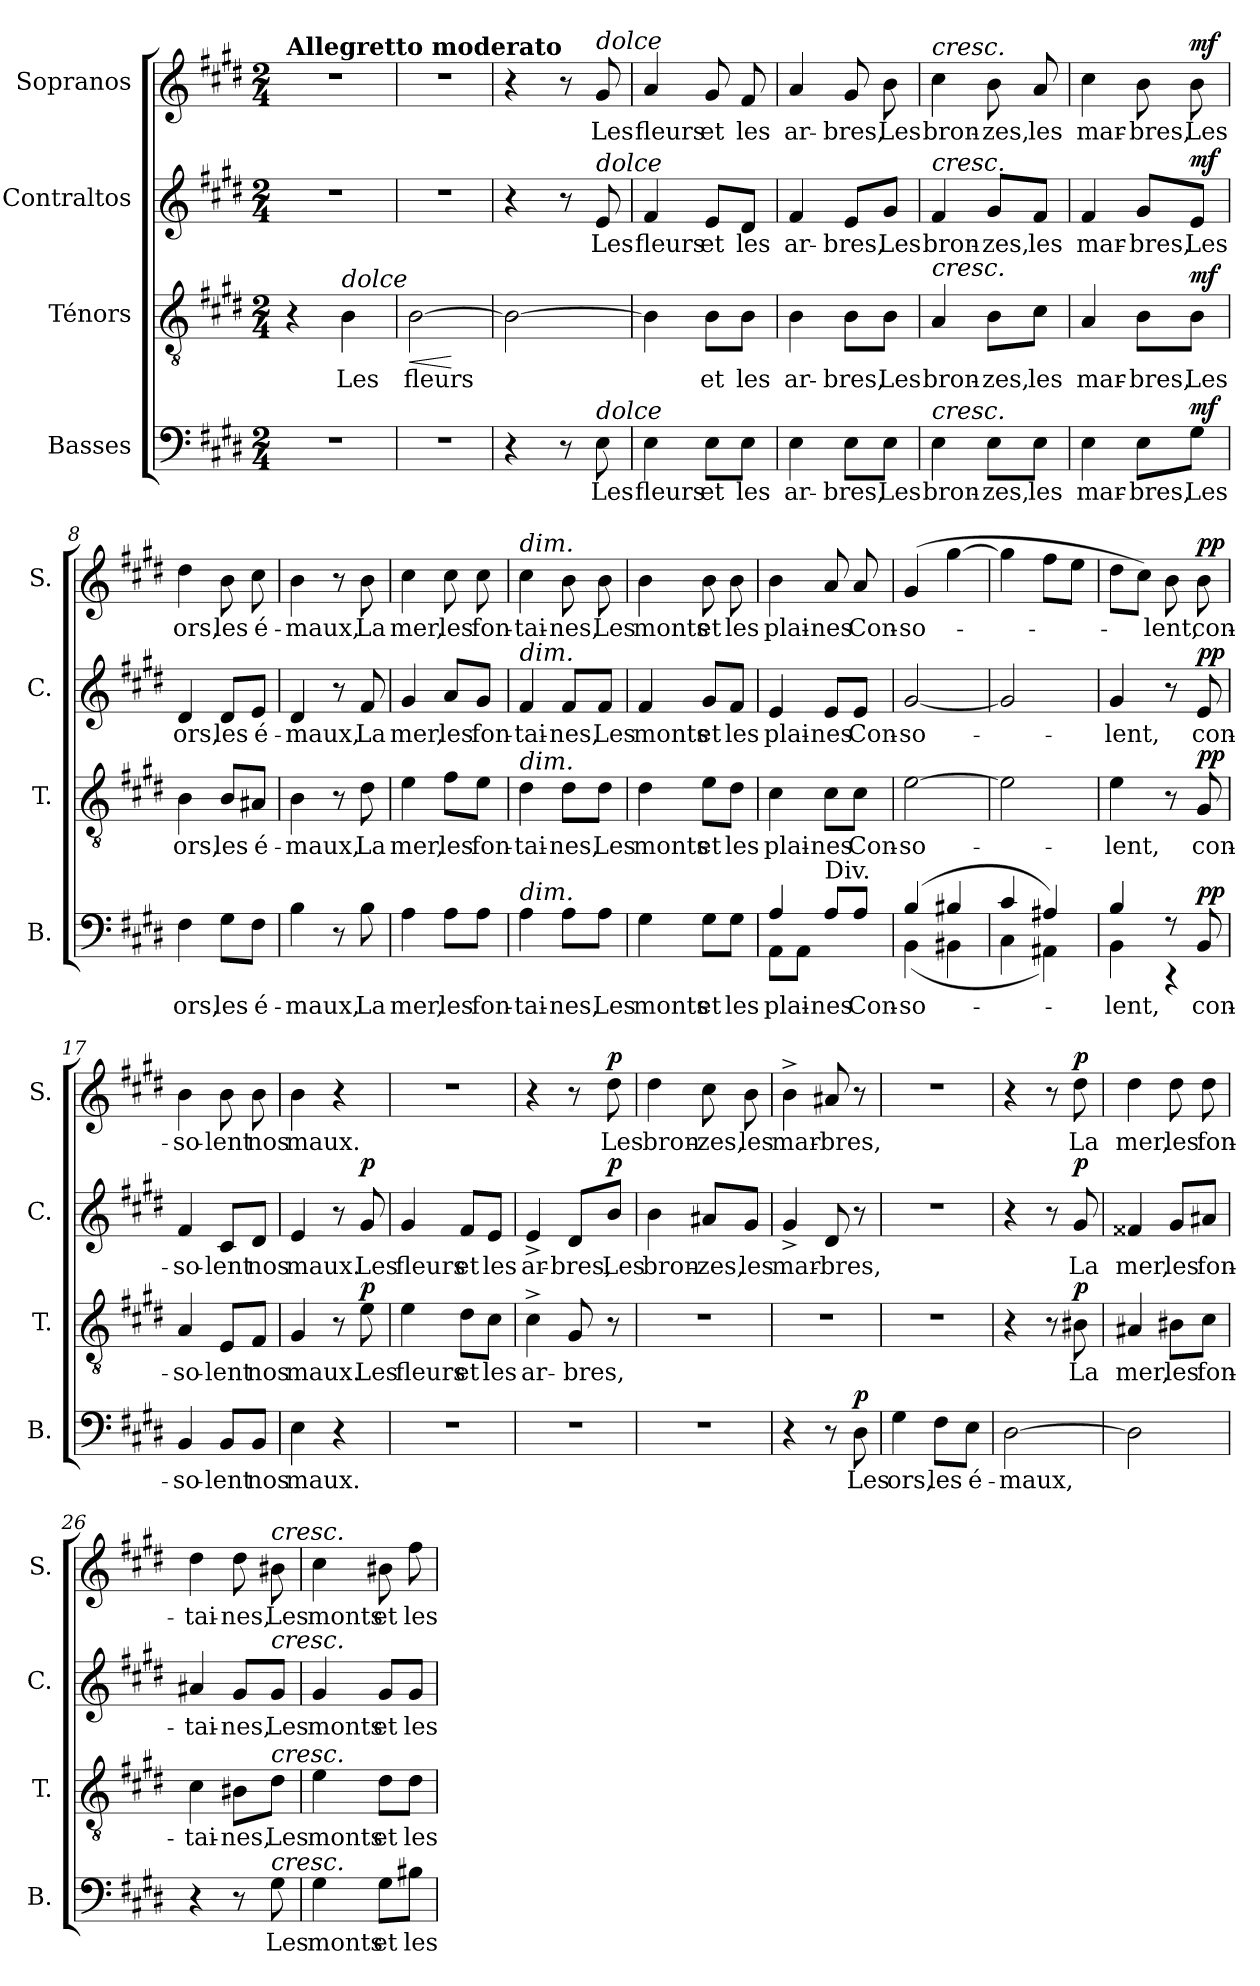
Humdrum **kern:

**kern	**text	**dynam	**kern	**text	**dynam	**kern	**text	**dynam	**kern	**text	**dynam
*part4	*part4	*part4	*part3	*part3	*part3	*part2	*part2	*part2	*part1	*part1	*part1
*staff4	*staff4	*staff4	*staff3	*staff3	*staff3	*staff2	*staff2	*staff2	*staff1	*staff1	*staff1
*I"Basses	*	*	*I"Ténors	*	*	*I"Contraltos	*	*	*I"Sopranos	*	*
*I'B.	*	*	*I'T.	*	*	*I'C.	*	*	*I'S.	*	*
*clefF4	*	*	*clefGv2	*	*	*clefG2	*	*	*clefG2	*	*
*	*	*	*ITrd7c12	*	*	*	*	*	*	*	*
*k[f#c#g#d#]	*	*	*k[f#c#g#d#]	*	*	*k[f#c#g#d#]	*	*	*k[f#c#g#d#]	*	*
*E:	*	*	*E:	*	*	*E:	*	*	*E:	*	*
*M2/4	*	*	*M2/4	*	*	*M2/4	*	*	*M2/4	*	*
=1	=1	=1	=1	=1	=1	=1	=1	=1	=1	=1	=1
!	!	!	!	!	!	!	!	!	!LO:TX:B:t=Allegretto moderato	!	!
2r	.	.	4r	.	.	2r	.	.	2r	.	.
!	!	!	!LO:TX:i:t=dolce	!	!	!	!	!	!	!	!
.	.	.	4BB\	Les	.	.	.	.	.	.	.
=2	=2	=2	=2	=2	=2	=2	=2	=2	=2	=2	=2
!	!	!	!	!	!LO:HP:b	!	!	!	!	!	!
2r	.	.	[2BB\	fleurs	<	2r	.	.	2r	.	.
.	.	.	.	.	[	.	.	.	.	.	.
=3	=3	=3	=3	=3	=3	=3	=3	=3	=3	=3	=3
4r	.	.	2BB\_	.	.	4r	.	.	4r	.	.
8r	.	.	.	.	.	8r	.	.	8r	.	.
!	!	!	!	!	!	!	!	!	!LO:TX:i:t=dolce	!	!
!	!	!	!	!	!	!LO:TX:i:t=dolce	!	!	!	!	!
!LO:TX:i:t=dolce	!	!	!	!	!	!	!	!	!	!	!
8E\	Les	.	.	.	.	8e/	Les	.	8g#/	Les	.
=4	=4	=4	=4	=4	=4	=4	=4	=4	=4	=4	=4
4E\	fleurs	.	4BB\]	.	.	4f#/	fleurs	.	4a/	fleurs	.
8E\L	et	.	8BB\L	et	.	8e/L	et	.	8g#/	et	.
8E\J	les	.	8BB\J	les	.	8d#/J	les	.	8f#/	les	.
=5	=5	=5	=5	=5	=5	=5	=5	=5	=5	=5	=5
4E\	ar-	.	4BB\	ar-	.	4f#/	ar-	.	4a/	ar-	.
8E\L	-bres,	.	8BB\L	-bres,	.	8e/L	-bres,	.	8g#/	-bres,	.
8E\J	Les	.	8BB\J	Les	.	8g#/J	Les	.	8b\	Les	.
=6	=6	=6	=6	=6	=6	=6	=6	=6	=6	=6	=6
!	!	!	!	!	!	!	!	!	!LO:TX:i:t=cresc.	!	!
!	!	!	!	!	!	!LO:TX:i:t=cresc.	!	!	!	!	!
!	!	!	!LO:TX:i:t=cresc.	!	!	!	!	!	!	!	!
!LO:TX:i:t=cresc.	!	!	!	!	!	!	!	!	!	!	!
4E\	bron-	.	4AA/	bron-	.	4f#/	bron-	.	4cc#\	bron-	.
8E\L	-zes,	.	8BB\L	-zes,	.	8g#/L	-zes,	.	8b\	-zes,	.
8E\J	les	.	8C#\J	les	.	8f#/J	les	.	8a/	les	.
=7	=7	=7	=7	=7	=7	=7	=7	=7	=7	=7	=7
4E\	mar-	.	4AA/	mar-	.	4f#/	mar-	.	4cc#\	mar-	.
8E\L	-bres,	.	8BB\L	-bres,	.	8g#/L	-bres,	.	8b\	-bres,	.
8G#\J	Les	mf	8BB\J	Les	mf	8e/J	Les	mf	8b\	Les	mf
=8	=8	=8	=8	=8	=8	=8	=8	=8	=8	=8	=8
4F#\	ors,	.	4BB\	ors,	.	4d#/	ors,	.	4dd#\	ors,	.
8G#\L	les	.	8BB/L	les	.	8d#/L	les	.	8b\	les	.
8F#\J	é-	.	8AA#X/J	é-	.	8e/J	é-	.	8cc#\	é-	.
!!LO:LB:g=z
=9	=9	=9	=9	=9	=9	=9	=9	=9	=9	=9	=9
4B\	-maux,	.	4BB\	-maux,	.	4d#/	-maux,	.	4b\	-maux,	.
8r	.	.	8r	.	.	8r	.	.	8r	.	.
8B\	La	.	8D#\	La	.	8f#/	La	.	8b\	La	.
=10	=10	=10	=10	=10	=10	=10	=10	=10	=10	=10	=10
4A\	mer,	.	4E\	mer,	.	4g#/	mer,	.	4cc#\	mer,	.
8A\L	les	.	8F#\L	les	.	8a/L	les	.	8cc#\	les	.
8A\J	fon-	.	8E\J	fon-	.	8g#/J	fon-	.	8cc#\	fon-	.
=11	=11	=11	=11	=11	=11	=11	=11	=11	=11	=11	=11
!	!	!	!	!	!	!	!	!	!LO:TX:i:t=dim.	!	!
!	!	!	!	!	!	!LO:TX:i:t=dim.	!	!	!	!	!
!	!	!	!LO:TX:i:t=dim.	!	!	!	!	!	!	!	!
!LO:TX:i:t=dim.	!	!	!	!	!	!	!	!	!	!	!
4A\	-tai-	.	4D#\	-tai-	.	4f#/	-tai-	.	4cc#\	-tai-	.
8A\L	-nes,	.	8D#\L	-nes,	.	8f#/L	-nes,	.	8b\	-nes,	.
8A\J	Les	.	8D#\J	Les	.	8f#/J	Les	.	8b\	Les	.
=12	=12	=12	=12	=12	=12	=12	=12	=12	=12	=12	=12
4G#\	monts	.	4D#\	monts	.	4f#/	monts	.	4b\	monts	.
8G#\L	et	.	8E\L	et	.	8g#/L	et	.	8b\	et	.
8G#\J	les	.	8D#\J	les	.	8f#/J	les	.	8b\	les	.
=13	=13	=13	=13	=13	=13	=13	=13	=13	=13	=13	=13
*^	*	*	*	*	*	*	*	*	*	*	*
4A/	8AA\L	plai-	.	4C#\	plai-	.	4e/	plai-	.	4b\	plai-	.
.	8AA\J	.	.	.	.	.	.	.	.	.	.	.
!LO:TX:t=Div.	!	!	!	!	!	!	!	!	!	!	!	!
8A/L	4ryy	-nes	.	8C#\L	-nes	.	8e/L	-nes	.	8a/	-nes	.
8A/J	.	Con-	.	8C#\J	Con-	.	8e/J	Con-	.	8a/	Con-	.
=14	=14	=14	=14	=14	=14	=14	=14	=14	=14	=14	=14	=14
(4B/	(4BB\	-so-	.	[2E\	-so-	.	[2g#/	-so-	.	(4g#/	-so-	.
4B#X/	4BB#X\	.	.	.	.	.	.	.	.	[4gg#\	.	.
=15	=15	=15	=15	=15	=15	=15	=15	=15	=15	=15	=15	=15
4c#/	4C#\	.	.	2E\]	.	.	2g#/]	.	.	4gg#\]	.	.
4A#X/)	4AA#X\)	.	.	.	.	.	.	.	.	8ff#\L	.	.
.	.	.	.	.	.	.	.	.	.	8ee\J	.	.
=16	=16	=16	=16	=16	=16	=16	=16	=16	=16	=16	=16	=16
4B/	4BB\	-lent,	.	4E\	-lent,	.	4g#/	-lent,	.	8dd#\L	.	.
.	.	.	.	.	.	.	.	.	.	8cc#\J)	.	.
8r	4r	.	.	8r	.	.	8r	.	.	8b\	-lent,	.
8BB/	.	con-	pp	8GG#/	con-	pp	8e/	con-	pp	8b\	con-	pp
*v	*v	*	*	*	*	*	*	*	*	*	*	*
!!LO:PB:g=z
=17	=17	=17	=17	=17	=17	=17	=17	=17	=17	=17	=17
4BB/	-so-	.	4AA/	-so-	.	4f#/	-so-	.	4b\	-so-	.
8BB/L	-lent	.	8EE/L	-lent	.	8c#/L	-lent	.	8b\	-lent	.
8BB/J	nos	.	8FF#/J	nos	.	8d#/J	nos	.	8b\	nos	.
=18	=18	=18	=18	=18	=18	=18	=18	=18	=18	=18	=18
4E\	maux.	.	4GG#/	maux.	.	4e/	maux.	.	4b\	maux.	.
4r	.	.	8r	.	.	8r	.	.	4r	.	.
.	.	.	8E\	Les	p	8g#/	Les	p	.	.	.
=19	=19	=19	=19	=19	=19	=19	=19	=19	=19	=19	=19
2r	.	.	4E\	fleurs	.	4g#/	fleurs	.	2r	.	.
.	.	.	8D#\L	et	.	8f#/L	et	.	.	.	.
.	.	.	8C#\J	les	.	8e/J	les	.	.	.	.
=20	=20	=20	=20	=20	=20	=20	=20	=20	=20	=20	=20
2r	.	.	4C#^\	ar-	.	4e^/	ar-	.	4r	.	.
.	.	.	8GG#/	-bres,	.	8d#/L	-bres,	.	8r	.	.
.	.	.	8r	.	.	8b/J	Les	p	8dd#\	Les	p
=21	=21	=21	=21	=21	=21	=21	=21	=21	=21	=21	=21
2r	.	.	2r	.	.	4b\	bron-	.	4dd#\	bron-	.
.	.	.	.	.	.	8a#X/L	-zes,	.	8cc#\	-zes,	.
.	.	.	.	.	.	8g#/J	les	.	8b\	les	.
=22	=22	=22	=22	=22	=22	=22	=22	=22	=22	=22	=22
4r	.	.	2r	.	.	4g#^/	mar-	.	4b^\	mar-	.
8r	.	.	.	.	.	8d#/	-bres,	.	8a#X/	-bres,	.
8D#\	Les	p	.	.	.	8r	.	.	8r	.	.
=23	=23	=23	=23	=23	=23	=23	=23	=23	=23	=23	=23
4G#\	ors,	.	2r	.	.	2r	.	.	2r	.	.
8F#\L	les	.	.	.	.	.	.	.	.	.	.
8E\J	é-	.	.	.	.	.	.	.	.	.	.
=24	=24	=24	=24	=24	=24	=24	=24	=24	=24	=24	=24
[2D#\	-maux,	.	4r	.	.	4r	.	.	4r	.	.
.	.	.	8r	.	.	8r	.	.	8r	.	.
.	.	.	8BB#X\	La	p	8g#/	La	p	8dd#\	La	p
!!LO:LB:g=z
=25	=25	=25	=25	=25	=25	=25	=25	=25	=25	=25	=25
2D#\]	.	.	4AA#X/	mer,	.	4f##X/	mer,	.	4dd#\	mer,	.
.	.	.	8BB#X\L	les	.	8g#/L	les	.	8dd#\	les	.
.	.	.	8C#\J	fon-	.	8a#X/J	fon-	.	8dd#\	fon-	.
=26	=26	=26	=26	=26	=26	=26	=26	=26	=26	=26	=26
4r	.	.	4C#\	-tai-	.	4a#X/	-tai-	.	4dd#\	-tai-	.
8r	.	.	8BB#X\L	-nes,	.	8g#/L	-nes,	.	8dd#\	-nes,	.
!	!	!	!	!	!	!	!	!	!LO:TX:i:t=cresc.	!	!
!	!	!	!	!	!	!LO:TX:i:t=cresc.	!	!	!	!	!
!	!	!	!LO:TX:i:t=cresc.	!	!	!	!	!	!	!	!
!LO:TX:i:t=cresc.	!	!	!	!	!	!	!	!	!	!	!
8G#\	Les	.	8D#\J	Les	.	8g#/J	Les	.	8b#X\	Les	.
=27	=27	=27	=27	=27	=27	=27	=27	=27	=27	=27	=27
4G#\	monts	.	4E\	monts	.	4g#/	monts	.	4cc#\	monts	.
8G#\L	et	.	8D#\L	et	.	8g#/L	et	.	8b#X\	et	.
8B#X\J	les	.	8D#\J	les	.	8g#/J	les	.	8ff#\	les	.
=	=	=	=	=	=	=	=	=	=	=	=
*-	*-	*-	*-	*-	*-	*-	*-	*-	*-	*-	*-
